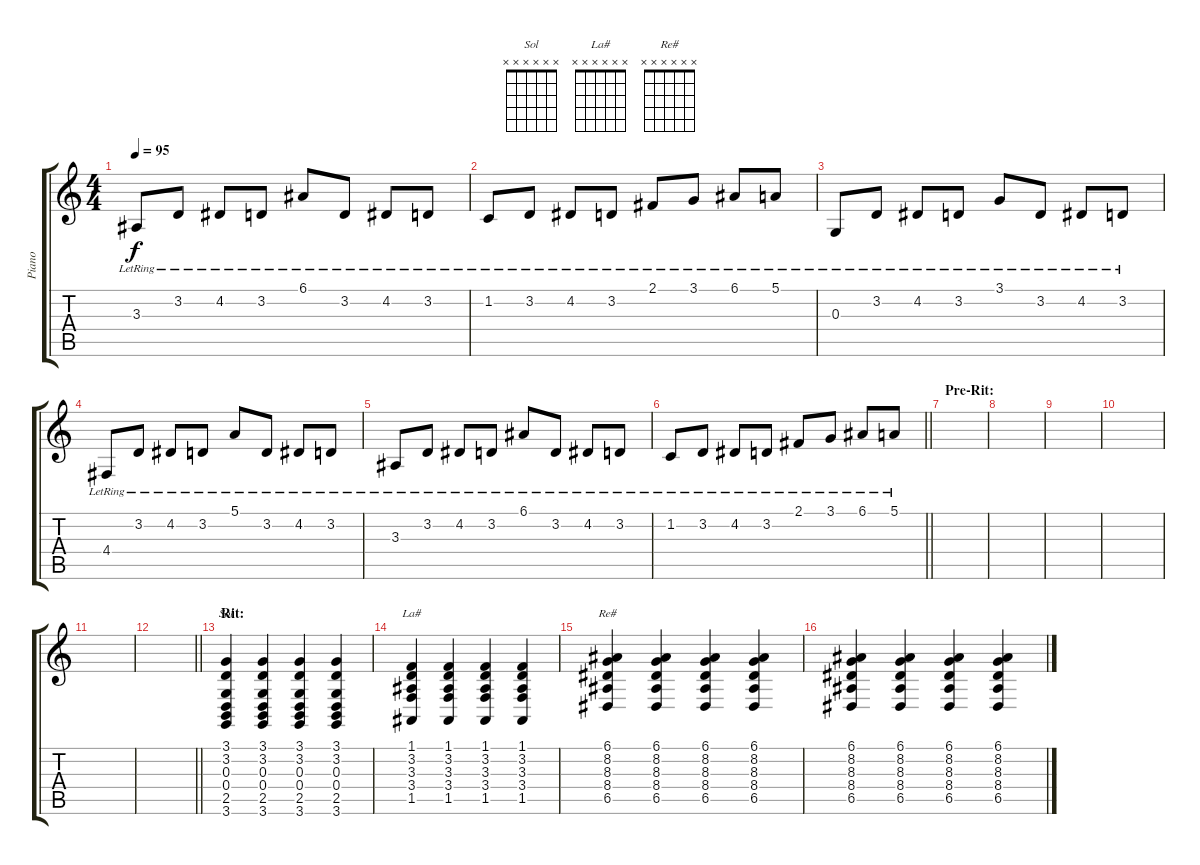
\track ("Piano" "Piano") {instrument brightacousticpiano}
\staff {score tabs}
\tuning (E4 B3 G3 D3 A2 E2) {hide}
\chord ("Sol" x x x x x x)
\chord ("La#" x x x x x x)
\chord ("Re#" x x x x x x)
\ts (4 4)
\tempo 95
\clef g2
\ks c
3.3{lr}.8{dy f} 3.2{lr}.8 4.2{lr}.8 3.2{lr}.8 6.1{lr}.8 3.2{lr}.8 4.2{lr}.8 3.2{lr}.8 |
1.2{lr}.8 3.2{lr}.8 4.2{lr}.8 3.2{lr}.8 2.1{lr}.8 3.1{lr}.8 6.1{lr}.8 5.1{lr}.8 |
0.3{lr}.8 3.2{lr}.8 4.2{lr}.8 3.2{lr}.8 3.1{lr}.8 3.2{lr}.8 4.2{lr}.8 3.2{lr}.8 |
4.4{lr}.8 3.2{lr}.8 4.2{lr}.8 3.2{lr}.8 5.1{lr}.8 3.2{lr}.8 4.2{lr}.8 3.2{lr}.8 |
3.3{lr}.8 3.2{lr}.8 4.2{lr}.8 3.2{lr}.8 6.1{lr}.8 3.2{lr}.8 4.2{lr}.8 3.2{lr}.8 |
\barLineRight lightlight
1.2{lr}.8 3.2{lr}.8 4.2{lr}.8 3.2{lr}.8 2.1{lr}.8 3.1{lr}.8 6.1{lr}.8 5.1{lr}.8 |
\section ("" "Pre-Rit:")
|
|
|
|
|
\barLineRight lightlight
|
\section ("" "Rit:")
(3.1 3.2 0.3 0.4 2.5 3.6).4{ch "Sol"} (3.1 3.2 0.3 0.4 2.5 3.6).4 (3.1 3.2 0.3 0.4 2.5 3.6).4 (3.1 3.2 0.3 0.4 2.5 3.6).4 |
(1.1 3.2 3.3 3.4 1.5).4{ch "La#"} (1.1 3.2 3.3 3.4 1.5).4 (1.1 3.2 3.3 3.4 1.5).4 (1.1 3.2 3.3 3.4 1.5).4 |
(6.1 8.2 8.3 8.4 6.5).4{ch "Re#"} (6.1 8.2 8.3 8.4 6.5).4 (6.1 8.2 8.3 8.4 6.5).4 (6.1 8.2 8.3 8.4 6.5).4 |
(6.1 8.2 8.3 8.4 6.5).4 (6.1 8.2 8.3 8.4 6.5).4 (6.1 8.2 8.3 8.4 6.5).4 (6.1 8.2 8.3 8.4 6.5).4
